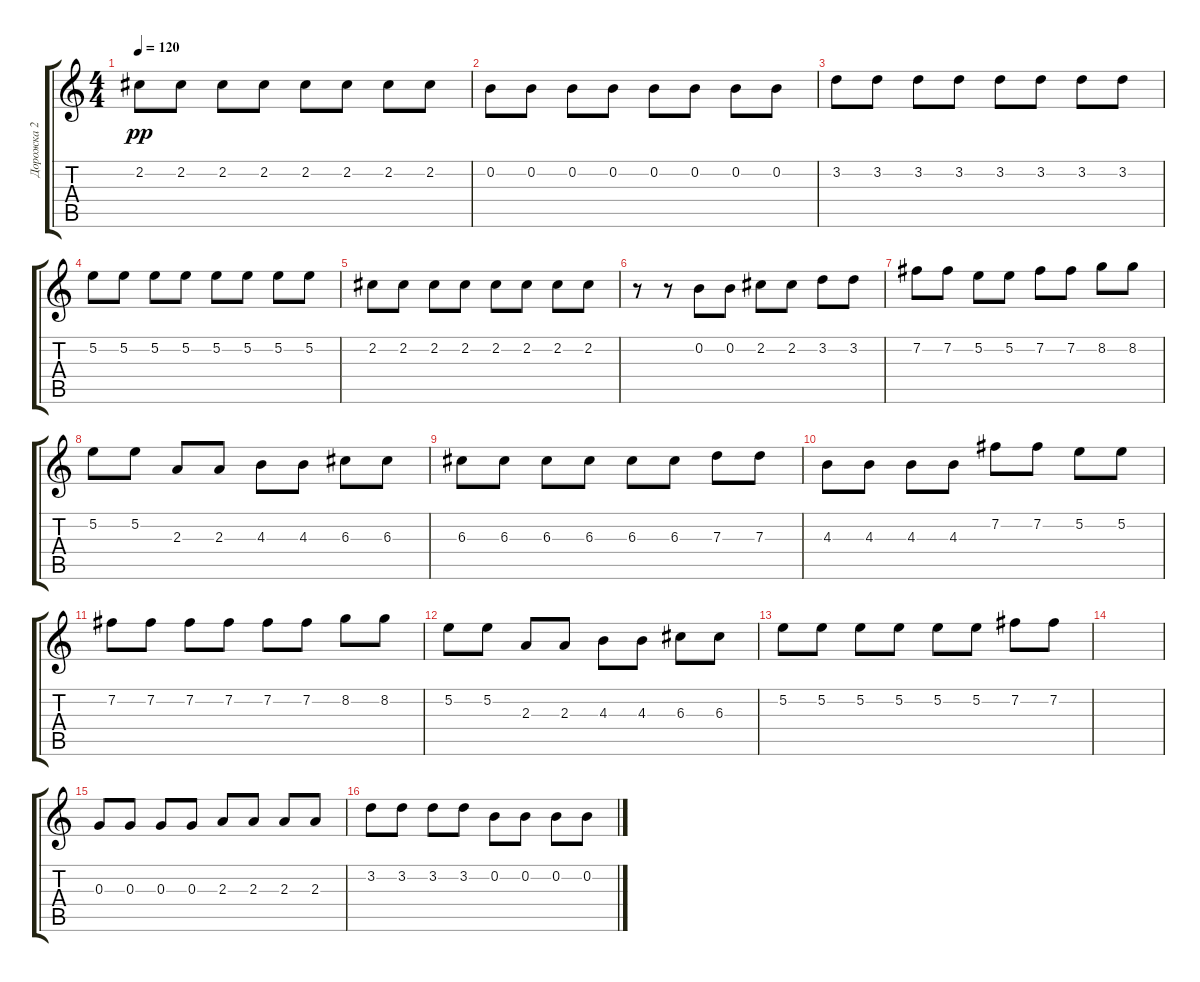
\track ("Дорожка 2" "Дорожка 2") {instrument distortionguitar}
\staff {score tabs}
\tuning (E4 B3 G3 D3 A2 E2) {hide}
\ts (4 4)
\tempo 120
\clef g2
\ks c
2.2.8{dy pp} 2.2.8 2.2.8 2.2.8 2.2.8 2.2.8 2.2.8 2.2.8 |
0.2.8 0.2.8 0.2.8 0.2.8 0.2.8 0.2.8 0.2.8 0.2.8 |
3.2.8 3.2.8 3.2.8 3.2.8 3.2.8 3.2.8 3.2.8 3.2.8 |
5.2.8 5.2.8 5.2.8 5.2.8 5.2.8 5.2.8 5.2.8 5.2.8 |
2.2.8 2.2.8 2.2.8 2.2.8 2.2.8 2.2.8 2.2.8 2.2.8 |
r.8 r.8 0.2.8 0.2.8 2.2.8 2.2.8 3.2.8 3.2.8 |
7.2.8 7.2.8 5.2.8 5.2.8 7.2.8 7.2.8 8.2.8 8.2.8 |
5.2.8 5.2.8 2.3.8 2.3.8 4.3.8 4.3.8 6.3.8 6.3.8 |
6.3.8 6.3.8 6.3.8 6.3.8 6.3.8 6.3.8 7.3.8 7.3.8 |
4.3.8 4.3.8 4.3.8 4.3.8 7.2.8 7.2.8 5.2.8 5.2.8 |
7.2.8 7.2.8 7.2.8 7.2.8 7.2.8 7.2.8 8.2.8 8.2.8 |
5.2.8 5.2.8 2.3.8 2.3.8 4.3.8 4.3.8 6.3.8 6.3.8 |
5.2.8 5.2.8 5.2.8 5.2.8 5.2.8 5.2.8 7.2.8 7.2.8 |
|
0.3.8 0.3.8 0.3.8 0.3.8 2.3.8 2.3.8 2.3.8 2.3.8 |
3.2.8 3.2.8 3.2.8 3.2.8 0.2.8 0.2.8 0.2.8 0.2.8
